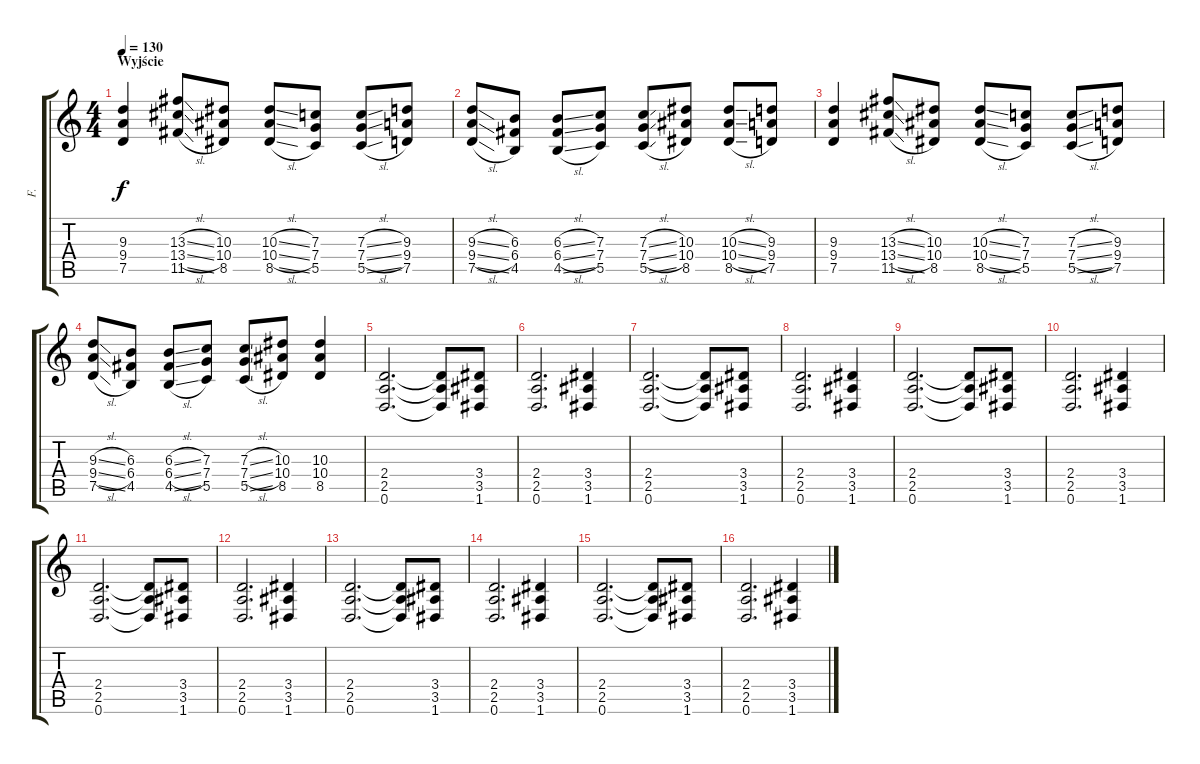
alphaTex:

\track ("F." "F.") {instrument distortionguitar}
\staff {score tabs}
\tuning (D4 A3 F3 C3 G2 D2) {hide}
\ts (4 4)
\section ("" "Wyjście")
\tempo 130
\clef g2
\ks c
(9.3 9.4 7.5).4{dy f} (13.3{sl} 13.4{sl} 11.5{sl}).8 (10.3 10.4 8.5).8 (10.3{sl} 10.4{sl} 8.5{sl}).8 (7.3 7.4 5.5).8 (7.3{sl} 7.4{sl} 5.5{sl}).8 (9.3 9.4 7.5).8 |
(9.3{sl} 9.4{sl} 7.5{sl}).8 (6.3 6.4 4.5).8 (6.3{sl} 6.4{sl} 4.5{sl}).8 (7.3 7.4 5.5).8 (7.3{sl} 7.4{sl} 5.5{sl}).8 (10.3 10.4 8.5).8 (10.3{sl} 10.4{sl} 8.5{sl}).8 (9.3 9.4 7.5).8 |
(9.3 9.4 7.5).4 (13.3{sl} 13.4{sl} 11.5{sl}).8 (10.3 10.4 8.5).8 (10.3{sl} 10.4{sl} 8.5{sl}).8 (7.3 7.4 5.5).8 (7.3{sl} 7.4{sl} 5.5{sl}).8 (9.3 9.4 7.5).8 |
(9.3{sl} 9.4{sl} 7.5{sl}).8 (6.3 6.4 4.5).8 (6.3{sl} 6.4{sl} 4.5{sl}).8 (7.3 7.4 5.5).8 (7.3{sl} 7.4{sl} 5.5{sl}).8 (10.3 10.4 8.5).8 (10.3 10.4 8.5).4 |
(2.4 2.5 0.6).2{d} (2.4{t} 2.5{t} 0.6{t}).8 (3.4 3.5 1.6).8 |
(2.4 2.5 0.6).2{d} (3.4 3.5 1.6).4 |
(2.4 2.5 0.6).2{d} (2.4{t} 2.5{t} 0.6{t}).8 (3.4 3.5 1.6).8 |
(2.4 2.5 0.6).2{d} (3.4 3.5 1.6).4 |
(2.4 2.5 0.6).2{d} (2.4{t} 2.5{t} 0.6{t}).8 (3.4 3.5 1.6).8 |
(2.4 2.5 0.6).2{d} (3.4 3.5 1.6).4 |
(2.4 2.5 0.6).2{d} (2.4{t} 2.5{t} 0.6{t}).8 (3.4 3.5 1.6).8 |
(2.4 2.5 0.6).2{d} (3.4 3.5 1.6).4 |
(2.4 2.5 0.6).2{d} (2.4{t} 2.5{t} 0.6{t}).8 (3.4 3.5 1.6).8 |
(2.4 2.5 0.6).2{d} (3.4 3.5 1.6).4 |
(2.4 2.5 0.6).2{d} (2.4{t} 2.5{t} 0.6{t}).8 (3.4 3.5 1.6).8 |
(2.4 2.5 0.6).2{d} (3.4 3.5 1.6).4
